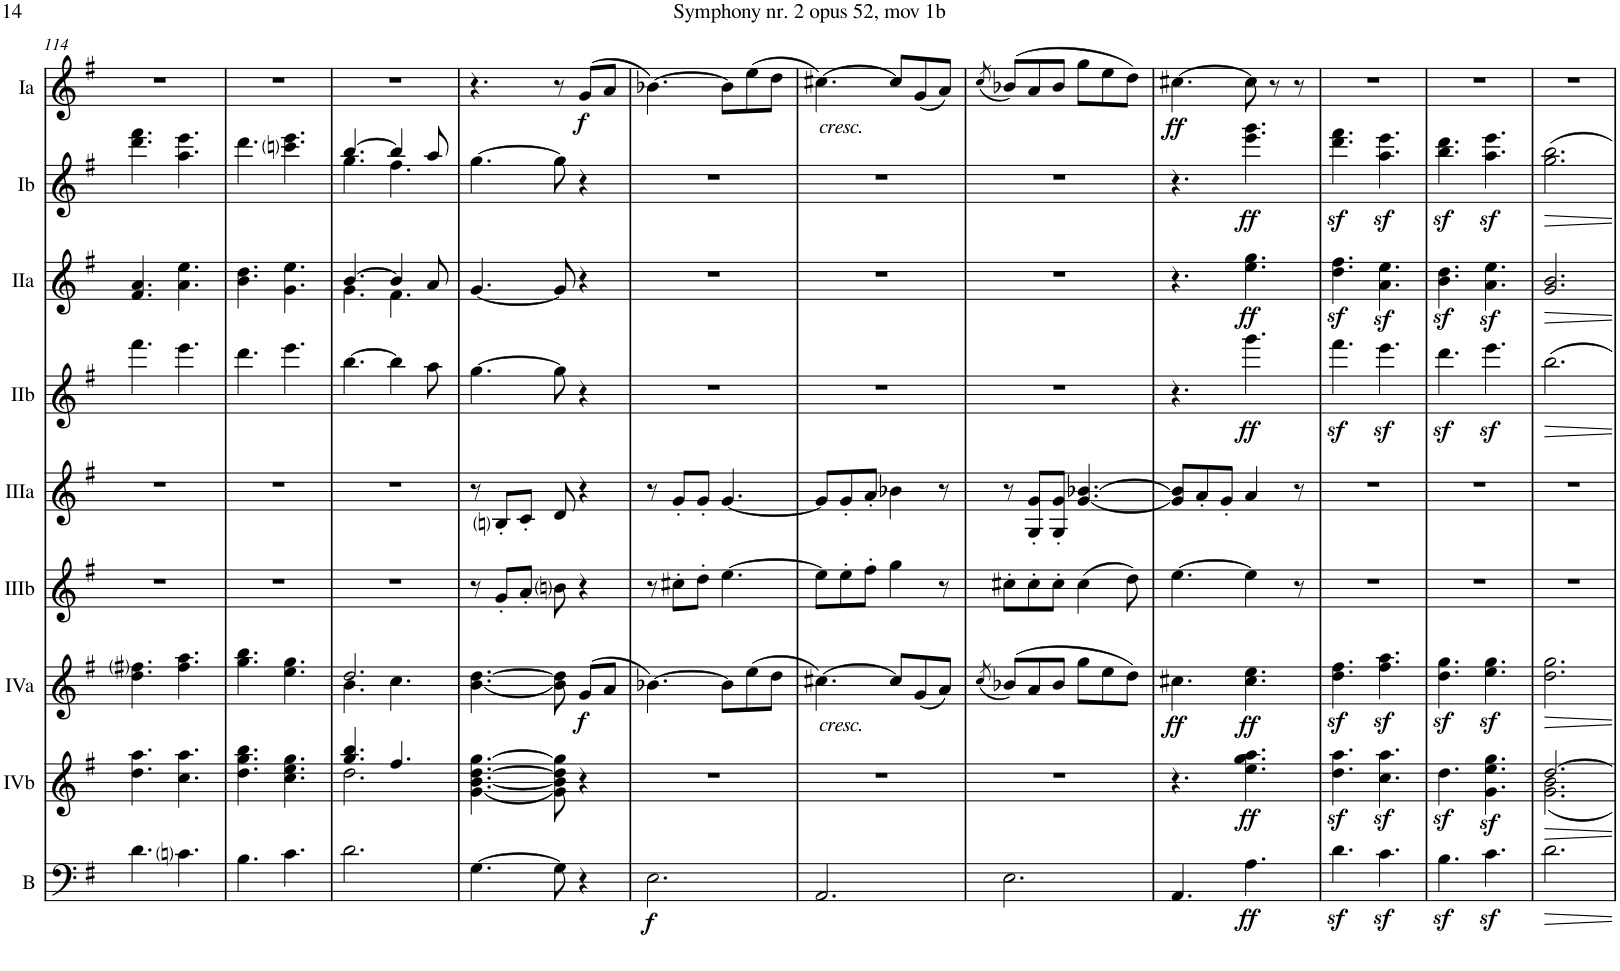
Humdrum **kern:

**kern	**dynam	**kern	**dynam	**kern	**dynam	**kern	**kern	**kern	**dynam	**kern	**dynam	**kern	**dynam	**kern	**dynam
*part9	*part9	*part8	*part8	*part7	*part7	*part6	*part5	*part4	*part4	*part3	*part3	*part2	*part2	*part1	*part1
*staff9	*staff9	*staff8	*staff8	*staff7	*staff7	*staff6	*staff5	*staff4	*staff4	*staff3	*staff3	*staff2	*staff2	*staff1	*staff1
*I"Bass	*	*I"Acc. 4b	*	*I"Acc. 4a	*	*I"Acc. 3b	*I"Acc. 3a	*I"Acc. 2b	*	*I"Acc. 2a	*	*I"Acc. 1b	*	*I"Acc. 1a	*
*I'B	*	*	*	*	*	*	*	*	*	*	*	*	*	*	*
!!LO:PB:g=z
*clefF4	*	*clefG2	*	*clefG2	*	*clefG2	*clefG2	*clefG2	*	*clefG2	*	*clefG2	*	*clefG2	*
*Trd7c12	*	*Trd7c12	*	*Trd7c12	*	*Trd7c12	*	*	*	*	*	*	*	*	*
*k[f#]	*	*k[f#]	*	*k[f#]	*	*k[f#]	*k[f#]	*k[f#]	*	*k[f#]	*	*k[f#]	*	*k[f#]	*
*M6/8	*	*M6/8	*	*M6/8	*	*M6/8	*M6/8	*M6/8	*	*M6/8	*	*M6/8	*	*M6/8	*
=114	=114	=114	=114	=114	=114	=114	=114	=114	=114	=114	=114	=114	=114	=114	=114
4.d\	.	4.dd\ 4.aa\	.	4.dd\ 4.ff#i\	.	2.r	2.r	4.fff#\	.	4.f#/ 4.a/	.	4.dd\ 4.ff#\	.	2.r	.
4.cni\	.	4.cc\ 4.aa\	.	4.ff#\ 4.aa\	.	.	.	4.eee\	.	4.a\ 4.ee\	.	4.a\ 4.ee\	.	.	.
=115	=115	=115	=115	=115	=115	=115	=115	=115	=115	=115	=115	=115	=115	=115	=115
4.B\	.	4.dd\ 4.gg\ 4.bb\	.	4.gg\ 4.bb\	.	2.r	2.r	4.ddd\	.	4.b\ 4.dd\	.	4.dd\	.	2.r	.
4.c\	.	4.cc\ 4.ee\ 4.gg\	.	4.ee\ 4.gg\	.	.	.	4.eee\	.	4.g\ 4.ee\	.	4.ccni\ 4.ee\	.	.	.
=116	=116	=116	=116	=116	=116	=116	=116	=116	=116	=116	=116	=116	=116	=116	=116
*	*	*^	*	*^	*	*	*	*	*	*^	*	*^	*	*	*
2.d\	.	4.gg/ 4.bb/	2.dd\	.	2.dd/	4.b\	.	2.r	2.r	[4.bb\	.	[4.b/	4.g\	.	[4.b/	4.g\	.	2.r	.
.	.	4.ff#/	.	.	.	4.cc\	.	.	.	4bb\]	.	4b/]	4.f#\	.	4b/]	4.f#\	.	.	.
.	.	.	.	.	.	.	.	.	.	8aa\	.	8a/	.	.	8a/	.	.	.	.
*	*	*v	*v	*	*	*	*	*	*	*	*	*v	*v	*	*v	*v	*	*	*
*	*	*	*	*v	*v	*	*	*	*	*	*	*	*	*	*	*
=117	=117	=117	=117	=117	=117	=117	=117	=117	=117	=117	=117	=117	=117	=117	=117
[4.G\	.	[4.g\ [4.b\ [4.dd\ [4.gg\	.	[4.b\ [4.dd\	.	8r	8r	[4.gg\	.	[4.g/	.	[4.g\	.	4.r	.
.	.	.	.	.	.	8g'/L	8Bni'/L	.	.	.	.	.	.	.	.
.	.	.	.	.	.	8a'/J	8c'/J	.	.	.	.	.	.	.	.
8G\]	.	8g\] 8b\] 8dd\] 8gg\]	.	8b\] 8dd\]	.	8bni\	8d/	8gg\]	.	8g/]	.	8g\]	.	8r	.
!	!	!	!	!	!LO:DY:b	!	!	!	!	!	!	!	!	!	!LO:DY:b
4r	.	4r	.	(8g/L	f	4r	4r	4r	.	4r	.	4r	.	(8g/L	f
.	.	.	.	8a/J	.	.	.	.	.	.	.	.	.	8a/J	.
=118	=118	=118	=118	=118	=118	=118	=118	=118	=118	=118	=118	=118	=118	=118	=118
!	!LO:DY:b	!	!	!	!	!	!	!	!	!	!	!	!	!	!
2.E\	f	2.r	.	[4.b-X\)	.	8r	8r	2.r	.	2.r	.	2.r	.	[4.b-X\)	.
.	.	.	.	.	.	8cc#X'\L	8g'/L	.	.	.	.	.	.	.	.
.	.	.	.	.	.	8dd'\J	8g'/J	.	.	.	.	.	.	.	.
.	.	.	.	8b-\L]	.	[4.ee\	[4.g/	.	.	.	.	.	.	8b-\L]	.
.	.	.	.	(8ee\	.	.	.	.	.	.	.	.	.	(8ee\	.
.	.	.	.	8dd\J	.	.	.	.	.	.	.	.	.	8dd\J	.
=119	=119	=119	=119	=119	=119	=119	=119	=119	=119	=119	=119	=119	=119	=119	=119
!	!	!	!	!	!	!	!	!	!	!	!	!	!	!LO:TX:b:i:t=cresc.	!
!	!	!	!	!LO:TX:b:i:t=cresc.	!	!	!	!	!	!	!	!	!	!	!
2.AA/	.	2.r	.	[4.cc#X\)	.	8ee\L]	8g/L]	2.r	.	2.r	.	2.r	.	[4.cc#X\)	.
.	.	.	.	.	.	8ee'\	8g'/	.	.	.	.	.	.	.	.
.	.	.	.	.	.	8ff#'\J	8a'/J	.	.	.	.	.	.	.	.
.	.	.	.	8cc#/L]	.	4gg\	4b-X\	.	.	.	.	.	.	8cc#/L]	.
.	.	.	.	(8g/	.	.	.	.	.	.	.	.	.	(8g/	.
.	.	.	.	8a/J)	.	8r	8r	.	.	.	.	.	.	8a/J)	.
=120	=120	=120	=120	=120	=120	=120	=120	=120	=120	=120	=120	=120	=120	=120	=120
.	.	.	.	(8qcc/	.	.	.	.	.	.	.	.	.	(8qcc/	.
2.E\	.	2.r	.	(8b-X/L)	.	8cc#X'\L	8r	2.r	.	2.r	.	2.r	.	(8b-X/L)	.
.	.	.	.	8a/	.	8cc#'\	8G/' 8g/'L	.	.	.	.	.	.	8a/	.
.	.	.	.	8b-/J	.	8cc#'\J	8G/' 8g/'J	.	.	.	.	.	.	8b-/J	.
.	.	.	.	8gg\L	.	(4cc#\	[4.g/ [4.b-X/	.	.	.	.	.	.	8gg\L	.
.	.	.	.	8ee\	.	.	.	.	.	.	.	.	.	8ee\	.
.	.	.	.	8dd\J)	.	8dd\)	.	.	.	.	.	.	.	8dd\J)	.
=121	=121	=121	=121	=121	=121	=121	=121	=121	=121	=121	=121	=121	=121	=121	=121
!	!	!	!	!	!LO:DY:b	!	!	!	!	!	!	!	!	!	!LO:DY:b
4.AA/	.	4.r	.	4.cc#X\	ff	[4.ee\	8g/] 8b-/]L	4.r	.	4.r	.	4.r	.	[4.cc#X\	ff
.	.	.	.	.	.	.	8a'/	.	.	.	.	.	.	.	.
.	.	.	.	.	.	.	8g'/J	.	.	.	.	.	.	.	.
!	!LO:DY:b	!	!LO:DY:b	!	!LO:DY:b	!	!	!	!LO:DY:b	!	!LO:DY:b	!	!LO:DY:b	!	!
4.A\	ff	4.ee\ 4.gg\ 4.aa\	ff	4.cc#\ 4.ee\	ff	4ee\]	4a/	4.ggg\	ff	4.ee\ 4.gg\	ff	4.ee\ 4.gg\	ff	8cc#\]	.
.	.	.	.	.	.	.	.	.	.	.	.	.	.	8r	.
.	.	.	.	.	.	8r	8r	.	.	.	.	.	.	8r	.
=122	=122	=122	=122	=122	=122	=122	=122	=122	=122	=122	=122	=122	=122	=122	=122
4.dz<\	.	4.dd\z< 4.aa\z<	.	4.dd\z< 4.ff#\z<	.	2.r	2.r	4.fff#z<\	.	4.dd\z< 4.ff#\z<	.	4.dd\z< 4.ff#\z<	.	2.r	.
4.cz<\	.	4.cc\z< 4.aa\z<	.	4.ff#\z< 4.aa\z<	.	.	.	4.eeez<\	.	4.a\z< 4.ee\z<	.	4.a\z< 4.ee\z<	.	.	.
=123	=123	=123	=123	=123	=123	=123	=123	=123	=123	=123	=123	=123	=123	=123	=123
4.Bz<\	.	4.ddz<\	.	4.dd\z< 4.gg\z<	.	2.r	2.r	4.dddz<\	.	4.b\z< 4.dd\z<	.	4.b\z< 4.dd\z<	.	2.r	.
4.cz<\	.	4.g\z< 4.ee\z< 4.gg\z<	.	4.ee\z< 4.gg\z<	.	.	.	4.eeez<\	.	4.a\z< 4.ee\z<	.	4.a\z< 4.ee\z<	.	.	.
=124	=124	=124	=124	=124	=124	=124	=124	=124	=124	=124	=124	=124	=124	=124	=124
*	*	*^	*	*	*	*	*	*	*	*	*	*	*	*	*
2.d\	.	[2.dd/	2.g\ 2.b\	.	2.dd\ 2.gg\	.	2.r	2.r	2.bb\	.	2.g/ 2.b/	.	2.g\ 2.b\	.	2.r	.
*	*	*v	*v	*	*	*	*	*	*	*	*	*	*	*	*	*
=	=	=	=	=	=	=	=	=	=	=	=	=	=	=	=
*-	*-	*-	*-	*-	*-	*-	*-	*-	*-	*-	*-	*-	*-	*-	*-
